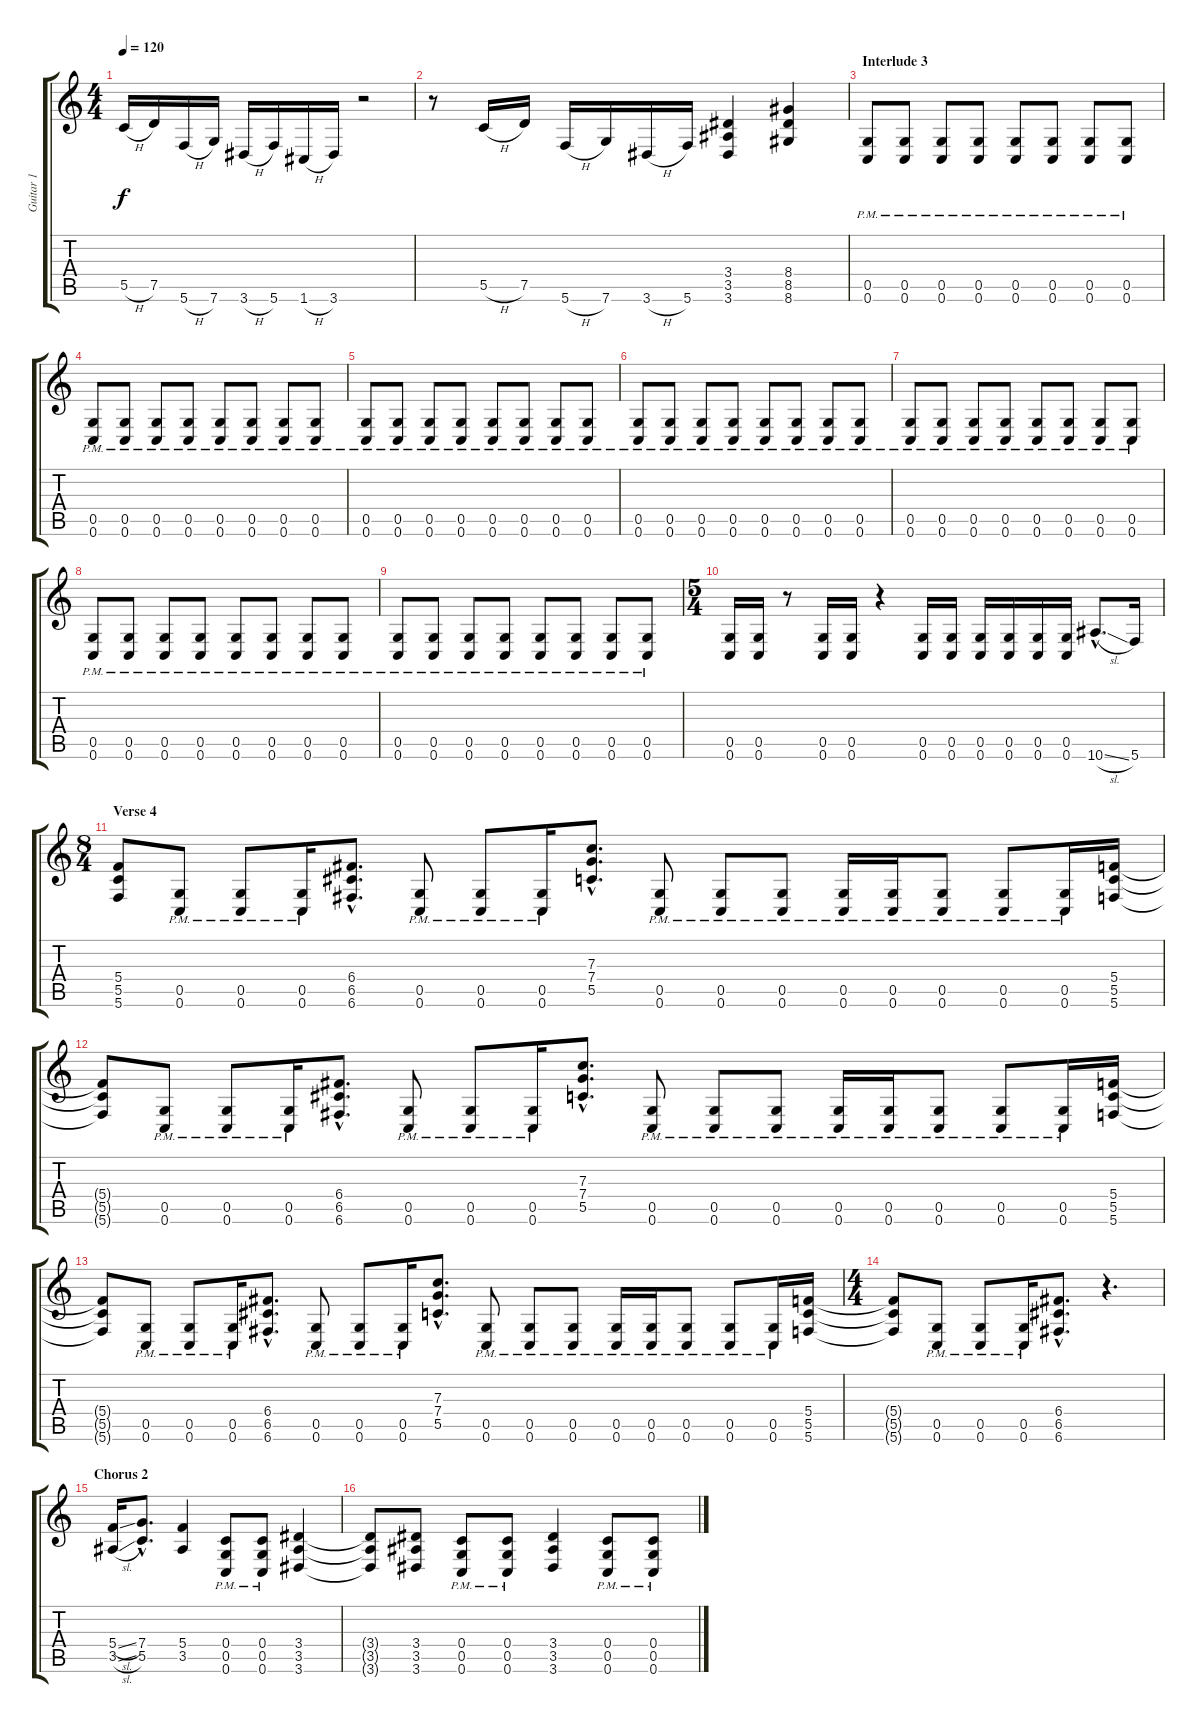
\track ("Guitar 1" "Guitar 1") {instrument distortionguitar}
\staff {score tabs}
\tuning (D4 A3 F3 C3 G2 C2) {hide}
\ts (4 4)
\tempo 120
\clef g2
\ks c
5.5{h}.16{dy f} 7.5.16 5.6{h}.16 7.6.16 3.6{h}.16 5.6.16 1.6{h}.16 3.6.16 r.2 |
r.8 5.5{h}.16 7.5.16 5.6{h}.16 7.6.16 3.6{h}.16 5.6.16 (3.4 3.5 3.6).4 (8.4 8.5 8.6).4 |
\section ("" "Interlude 3")
(0.5{pm} 0.6).8 (0.5{pm} 0.6).8 (0.5{pm} 0.6).8 (0.5{pm} 0.6).8 (0.5{pm} 0.6).8 (0.5{pm} 0.6).8 (0.5{pm} 0.6).8 (0.5{pm} 0.6).8 |
(0.5{pm} 0.6).8 (0.5{pm} 0.6).8 (0.5{pm} 0.6).8 (0.5{pm} 0.6).8 (0.5{pm} 0.6).8 (0.5{pm} 0.6).8 (0.5{pm} 0.6).8 (0.5{pm} 0.6).8 |
(0.5{pm} 0.6).8 (0.5{pm} 0.6).8 (0.5{pm} 0.6).8 (0.5{pm} 0.6).8 (0.5{pm} 0.6).8 (0.5{pm} 0.6).8 (0.5{pm} 0.6).8 (0.5{pm} 0.6).8 |
(0.5{pm} 0.6).8 (0.5{pm} 0.6).8 (0.5{pm} 0.6).8 (0.5{pm} 0.6).8 (0.5{pm} 0.6).8 (0.5{pm} 0.6).8 (0.5{pm} 0.6).8 (0.5{pm} 0.6).8 |
(0.5{pm} 0.6).8 (0.5{pm} 0.6).8 (0.5{pm} 0.6).8 (0.5{pm} 0.6).8 (0.5{pm} 0.6).8 (0.5{pm} 0.6).8 (0.5{pm} 0.6).8 (0.5{pm} 0.6).8 |
(0.5{pm} 0.6).8 (0.5{pm} 0.6).8 (0.5{pm} 0.6).8 (0.5{pm} 0.6).8 (0.5{pm} 0.6).8 (0.5{pm} 0.6).8 (0.5{pm} 0.6).8 (0.5{pm} 0.6).8 |
(0.5{pm} 0.6).8 (0.5{pm} 0.6).8 (0.5{pm} 0.6).8 (0.5{pm} 0.6).8 (0.5{pm} 0.6).8 (0.5{pm} 0.6).8 (0.5{pm} 0.6).8 (0.5{pm} 0.6).8 |
\ts (5 4)
(0.5 0.6).16 (0.5 0.6).16 r.8 (0.5 0.6).16 (0.5 0.6).16 r.4 (0.5 0.6).16 (0.5 0.6).16 (0.5 0.6).16 (0.5 0.6).16 (0.5 0.6).16 (0.5 0.6).16 10.6{sl hac}.8{d} 5.6.16 |
\ts (8 4)
\section ("" "Verse 4")
(5.4 5.5 5.6).8 (0.5{pm} 0.6).8 (0.5{pm} 0.6).8 (0.5{pm} 0.6).16 (6.4{hac} 6.5{hac} 6.6{hac}).8{d} (0.5{pm} 0.6).8 (0.5{pm} 0.6).8 (0.5{pm} 0.6).16 (7.3{hac} 7.4{hac} 5.5{hac}).8{d} (0.5{pm} 0.6).8 (0.5{pm} 0.6).8 (0.5{pm} 0.6).8 (0.5{pm} 0.6).16 (0.5{pm} 0.6).16 (0.5{pm} 0.6).8 (0.5{pm} 0.6).8 (0.5{pm} 0.6).16 (5.4 5.5 5.6).16 |
(5.4{t} 5.5{t} 5.6{t}).8 (0.5{pm} 0.6).8 (0.5{pm} 0.6).8 (0.5{pm} 0.6).16 (6.4{hac} 6.5{hac} 6.6{hac}).8{d} (0.5{pm} 0.6).8 (0.5{pm} 0.6).8 (0.5{pm} 0.6).16 (7.3{hac} 7.4{hac} 5.5{hac}).8{d} (0.5{pm} 0.6).8 (0.5{pm} 0.6).8 (0.5{pm} 0.6).8 (0.5{pm} 0.6).16 (0.5{pm} 0.6).16 (0.5{pm} 0.6).8 (0.5{pm} 0.6).8 (0.5{pm} 0.6).16 (5.4 5.5 5.6).16 |
(5.4{t} 5.5{t} 5.6{t}).8 (0.5{pm} 0.6).8 (0.5{pm} 0.6).8 (0.5{pm} 0.6).16 (6.4{hac} 6.5{hac} 6.6{hac}).8{d} (0.5{pm} 0.6).8 (0.5{pm} 0.6).8 (0.5{pm} 0.6).16 (7.3{hac} 7.4{hac} 5.5{hac}).8{d} (0.5{pm} 0.6).8 (0.5{pm} 0.6).8 (0.5{pm} 0.6).8 (0.5{pm} 0.6).16 (0.5{pm} 0.6).16 (0.5{pm} 0.6).8 (0.5{pm} 0.6).8 (0.5{pm} 0.6).16 (5.4 5.5 5.6).16 |
\ts (4 4)
(5.4{t} 5.5{t} 5.6{t}).8 (0.5{pm} 0.6).8 (0.5{pm} 0.6).8 (0.5{pm} 0.6).16 (6.4{hac} 6.5{hac} 6.6{hac}).8{d} r.4{d} |
\section ("" "Chorus 2")
(5.4{sl} 3.5{sl}).16 (7.4{hac} 5.5{hac}).8{d} (5.4 3.5).4 (0.4{pm} 0.5{pm} 0.6{pm}).8 (0.4{pm} 0.5{pm} 0.6{pm}).8 (3.4 3.5 3.6).4 |
(3.4{t} 3.5{t} 3.6{t}).8 (3.4 3.5 3.6).8 (0.4{pm} 0.5{pm} 0.6{pm}).8 (0.4{pm} 0.5{pm} 0.6{pm}).8 (3.4 3.5 3.6).4 (0.4{pm} 0.5{pm} 0.6{pm}).8 (0.4{pm} 0.5{pm} 0.6{pm}).8
